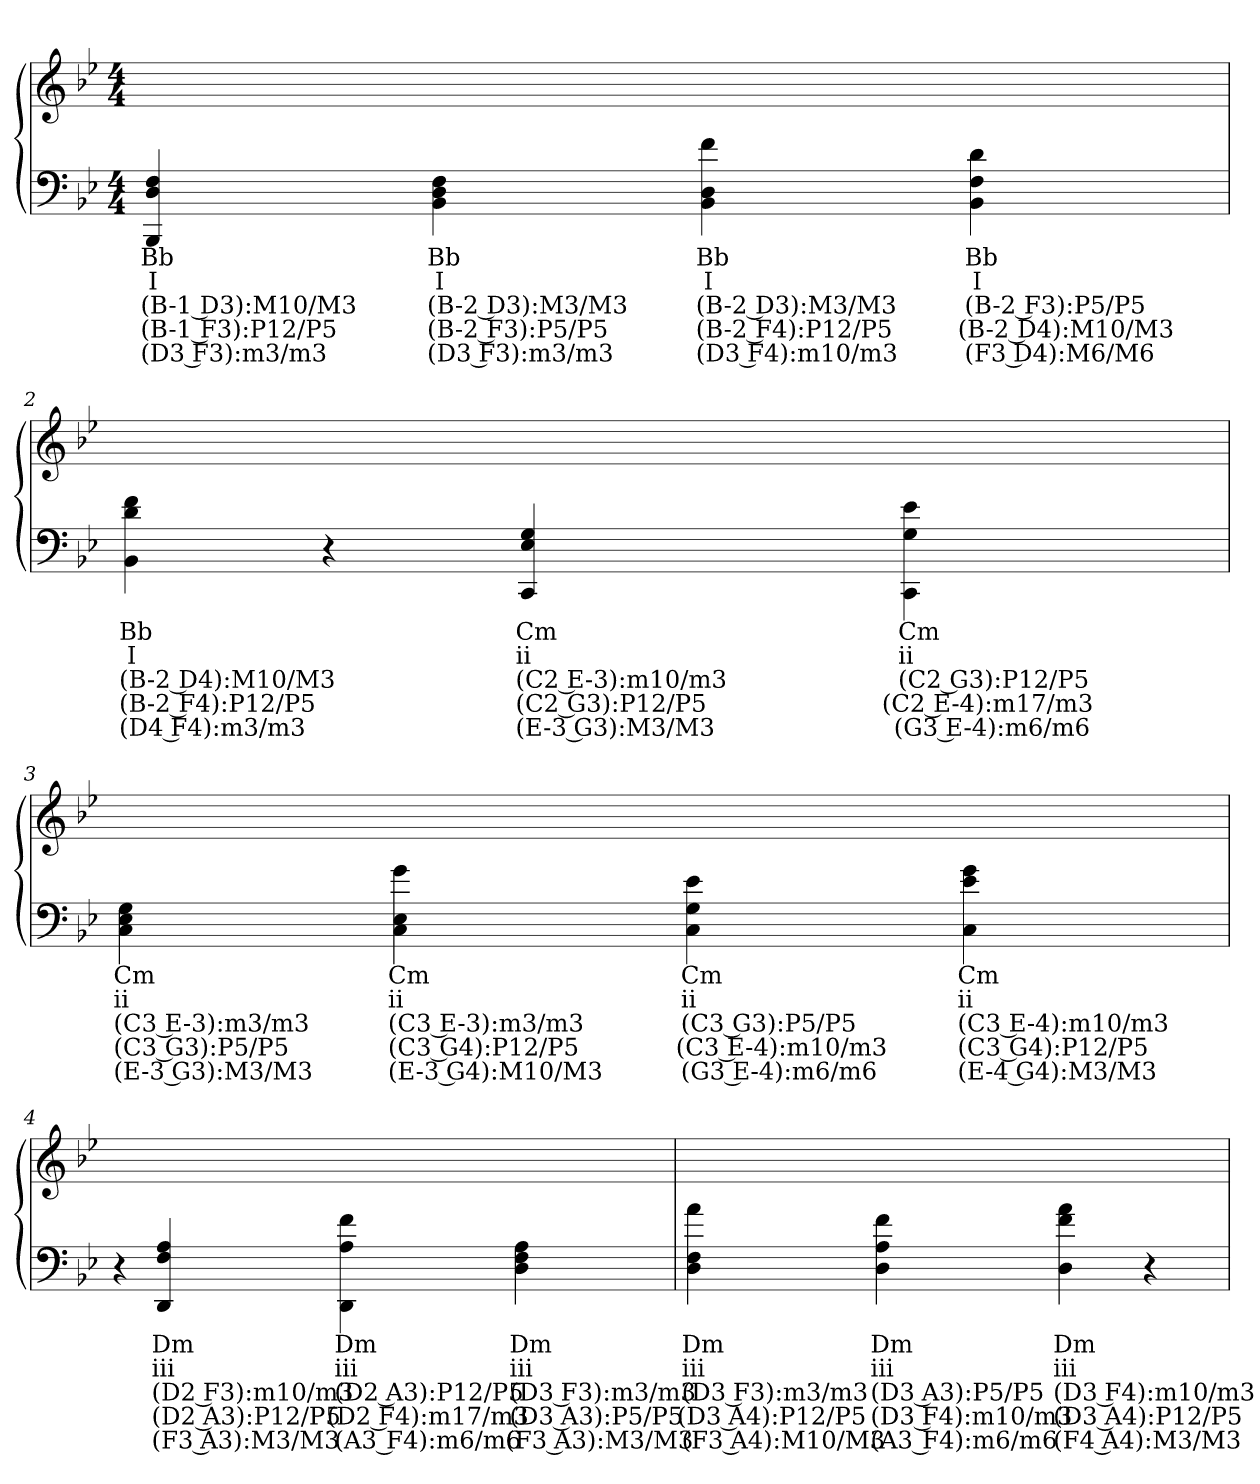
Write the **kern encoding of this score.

**kern	**text	**text	**text	**text	**text	**kern
*part2	*part2	*part2	*part2	*part2	*part2	*part1
*staff2	*staff2	*staff2	*staff2	*staff2	*staff2	*staff1
*clefF4	*	*	*	*	*	*clefG2
*k[b-e-]	*	*	*	*	*	*k[b-e-]
*B-:	*	*	*	*	*	*B-:
*M4/4	*	*	*	*	*	*M4/4
*MM60	*	*	*	*	*	*MM60
=1	=1	=1	=1	=1	=1	=1
4BBB- 4D 4F	Bb	I	(B-1 D3):M10/M3	(B-1 F3):P12/P5	(D3 F3):m3/m3	1ryy
4BB- 4D 4F	Bb	I	(B-2 D3):M3/M3	(B-2 F3):P5/P5	(D3 F3):m3/m3	.
4BB- 4D 4f	Bb	I	(B-2 D3):M3/M3	(B-2 F4):P12/P5	(D3 F4):m10/m3	.
4BB- 4F 4d	Bb	I	(B-2 F3):P5/P5	(B-2 D4):M10/M3	(F3 D4):M6/M6	.
=2	=2	=2	=2	=2	=2	=2
4BB- 4d 4f	Bb	I	(B-2 D4):M10/M3	(B-2 F4):P12/P5	(D4 F4):m3/m3	1ryy
4r	.	.	.	.	.	.
4CC 4E- 4G	Cm	ii	(C2 E-3):m10/m3	(C2 G3):P12/P5	(E-3 G3):M3/M3	.
4CC 4G 4e-	Cm	ii	(C2 G3):P12/P5	(C2 E-4):m17/m3	(G3 E-4):m6/m6	.
=3	=3	=3	=3	=3	=3	=3
4C 4E- 4G	Cm	ii	(C3 E-3):m3/m3	(C3 G3):P5/P5	(E-3 G3):M3/M3	1ryy
4C 4E- 4g	Cm	ii	(C3 E-3):m3/m3	(C3 G4):P12/P5	(E-3 G4):M10/M3	.
4C 4G 4e-	Cm	ii	(C3 G3):P5/P5	(C3 E-4):m10/m3	(G3 E-4):m6/m6	.
4C 4e- 4g	Cm	ii	(C3 E-4):m10/m3	(C3 G4):P12/P5	(E-4 G4):M3/M3	.
=4	=4	=4	=4	=4	=4	=4
4r	.	.	.	.	.	1ryy
4DD 4F 4A	Dm	iii	(D2 F3):m10/m3	(D2 A3):P12/P5	(F3 A3):M3/M3	.
4DD 4A 4f	Dm	iii	(D2 A3):P12/P5	(D2 F4):m17/m3	(A3 F4):m6/m6	.
4D 4F 4A	Dm	iii	(D3 F3):m3/m3	(D3 A3):P5/P5	(F3 A3):M3/M3	.
=5	=5	=5	=5	=5	=5	=5
4D 4F 4a	Dm	iii	(D3 F3):m3/m3	(D3 A4):P12/P5	(F3 A4):M10/M3	1ryy
4D 4A 4f	Dm	iii	(D3 A3):P5/P5	(D3 F4):m10/m3	(A3 F4):m6/m6	.
4D 4f 4a	Dm	iii	(D3 F4):m10/m3	(D3 A4):P12/P5	(F4 A4):M3/M3	.
4r	.	.	.	.	.	.
=	=	=	=	=	=	=
*-	*-	*-	*-	*-	*-	*-
